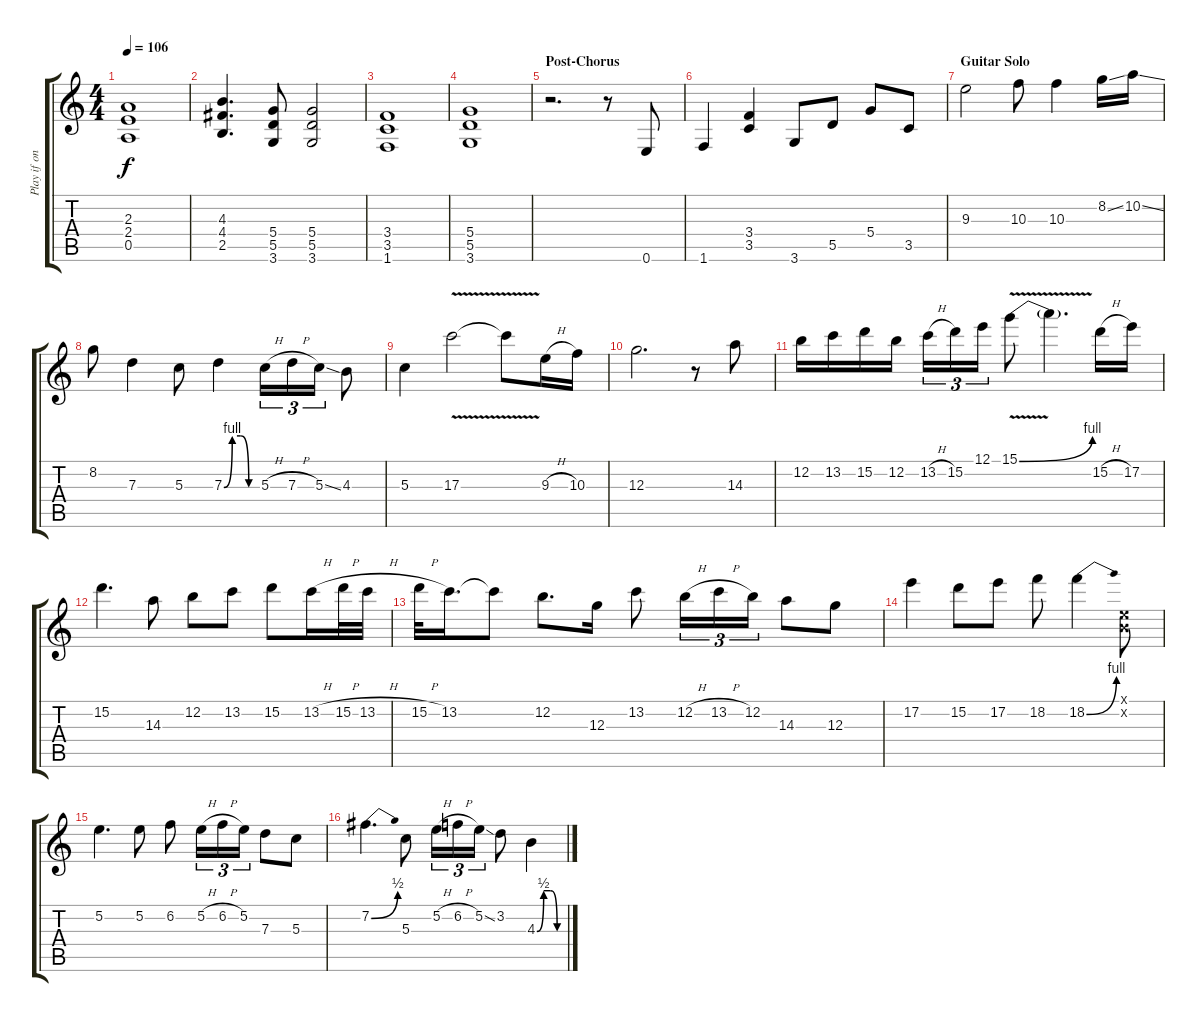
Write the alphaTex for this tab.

\track ("Play if only one Guitar" "Play if on") {instrument electricguitarjazz}
\staff {score tabs}
\tuning (E4 B3 G3 D3 A2 E2) {hide}
\ts (4 4)
\tempo 106
\clef g2
\ks c
(2.3 2.4 0.5).1{dy f} |
(4.3 4.4 2.5).4{d} (5.4 5.5 3.6).8 (5.4 5.5 3.6).2 |
(3.4 3.5 1.6).1 |
(5.4 5.5 3.6).1 |
\section ("" "Post-Chorus")
r.2{d} r.8 0.6.8 |
1.6.4 (3.4 3.5).4 3.6.8 5.5.8 5.4.8 3.5.8 |
\section ("" "Guitar Solo")
9.3.2 10.3.8 10.3.4 8.2{ss}.16 10.2{ss}.16 |
8.2.8 7.3.4 5.3.8 7.3{be (custom 0 0 15 4 30 4 45 0 60 0)}.4 5.3{h}.16{tu (3 2)} 7.3{h}.16{tu (3 2)} 5.3{ss}.16{tu (3 2)} 4.3.8 |
5.3.4 17.3{v}.2 17.3{t}.8 9.3{h}.16 10.3.16 |
12.3.2{d} r.8 14.3.8 |
12.2.16 13.2.16 15.2.16 12.2.16 13.2{h}.16{tu (3 2)} 15.2.16{tu (3 2)} 12.1.16{tu (3 2)} 15.1{be (bend 0 0 60 4) v}.8 15.1{t}.4{d} 15.2{h}.16 17.2.16 |
15.2.4{d} 14.3.8 12.2.8 13.2.8 15.2.8 13.2{h}.16 15.2{h}.32 13.2{h}.32 |
15.2{h}.32 13.2.16{d} 13.2{t}.8 12.2.8{d} 12.3.16 13.2.8 12.2{h}.16{tu (3 2)} 13.2{h}.16{tu (3 2)} 12.2.16{tu (3 2)} 14.3.8 12.3.8 |
17.2.4 15.2.8 17.2.8 18.2.8 18.2{be (bend 0 0 60 4)}.4 (0.1{x} 0.2{x}).8 |
5.2.4{d} 5.2.8 6.2.8 5.2{h}.16{tu (3 2)} 6.2{h}.16{tu (3 2)} 5.2.16{tu (3 2)} 7.3.8 5.3.8 |
7.2{be (bend 0 0 60 2)}.4{d} 5.3.8 5.2{h}.16{tu (3 2)} 6.2{h}.16{tu (3 2)} 5.2{ss}.16{tu (3 2)} 3.2.8 4.3{be (custom 0 0 15 2 30 2 45 0 60 0)}.4
